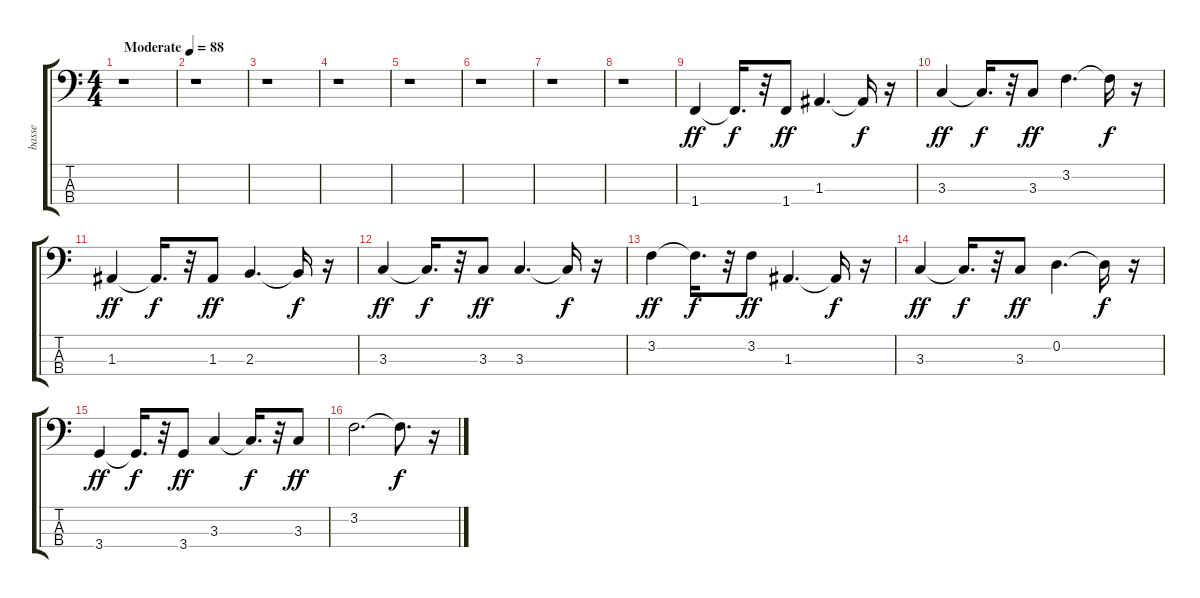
\track ("basse" "basse") {instrument electricbassfinger}
\staff {score tabs}
\tuning (G2 D2 A1 E1) {hide}
\ts (4 4)
\tempo (88 "Moderate")
\clef f4
\ks c
r.1{dy ff instrument electricbassfinger} |
r.1 |
r.1 |
r.1 |
r.1 |
r.1 |
r.1 |
r.1 |
1.4.4 1.4{t}.16{d dy f} r.32 1.4.8{dy ff} 1.3.4{d} 1.3{t}.16{dy f} r.16 |
3.3.4{dy ff} 3.3{t}.16{d dy f} r.32 3.3.8{dy ff} 3.2.4{d} 3.2{t}.16{dy f} r.16 |
1.3.4{dy ff} 1.3{t}.16{d dy f} r.32 1.3.8{dy ff} 2.3.4{d} 2.3{t}.16{dy f} r.16 |
3.3.4{dy ff} 3.3{t}.16{d dy f} r.32 3.3.8{dy ff} 3.3.4{d} 3.3{t}.16{dy f} r.16 |
3.2.4{dy ff} 3.2{t}.16{d dy f} r.32 3.2.8{dy ff} 1.3.4{d} 1.3{t}.16{dy f} r.16 |
3.3.4{dy ff} 3.3{t}.16{d dy f} r.32 3.3.8{dy ff} 0.2.4{d} 0.2{t}.16{dy f} r.16 |
3.4.4{dy ff} 3.4{t}.16{d dy f} r.32 3.4.8{dy ff} 3.3.4 3.3{t}.16{d dy f} r.32 3.3.8{dy ff} |
3.2.2{d} 3.2{t}.8{d dy f} r.16
